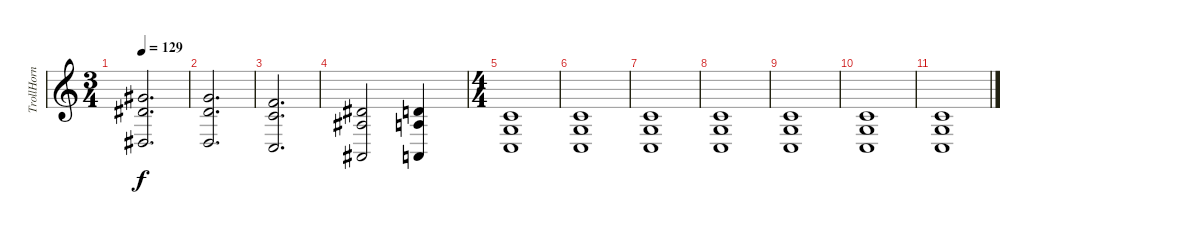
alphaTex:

\track ("TrollHorn" "TrollHorn") {instrument pad4choir}
\staff {score}
\tuning (E4 B3 G3 D3 A2 E2) {hide}
\ts (3 4)
\tempo 129
\clef g2
\ks c
(4.1 4.2 1.4).2{d dy f} |
(3.1 3.2 0.4).2{d} |
(1.1 1.2 3.5).2{d} |
(4.2 3.3 1.5).2 (3.2 2.3 0.5).4 |
\ts (4 4)
(1.2 0.3 3.5).1{volume 8} |
(1.2 0.3 3.5).1 |
(1.2 0.3 3.5).1 |
(1.2 0.3 3.5).1 |
(1.2 0.3 3.5).1 |
(1.2 0.3 3.5).1 |
(1.2 0.3 3.5).1
